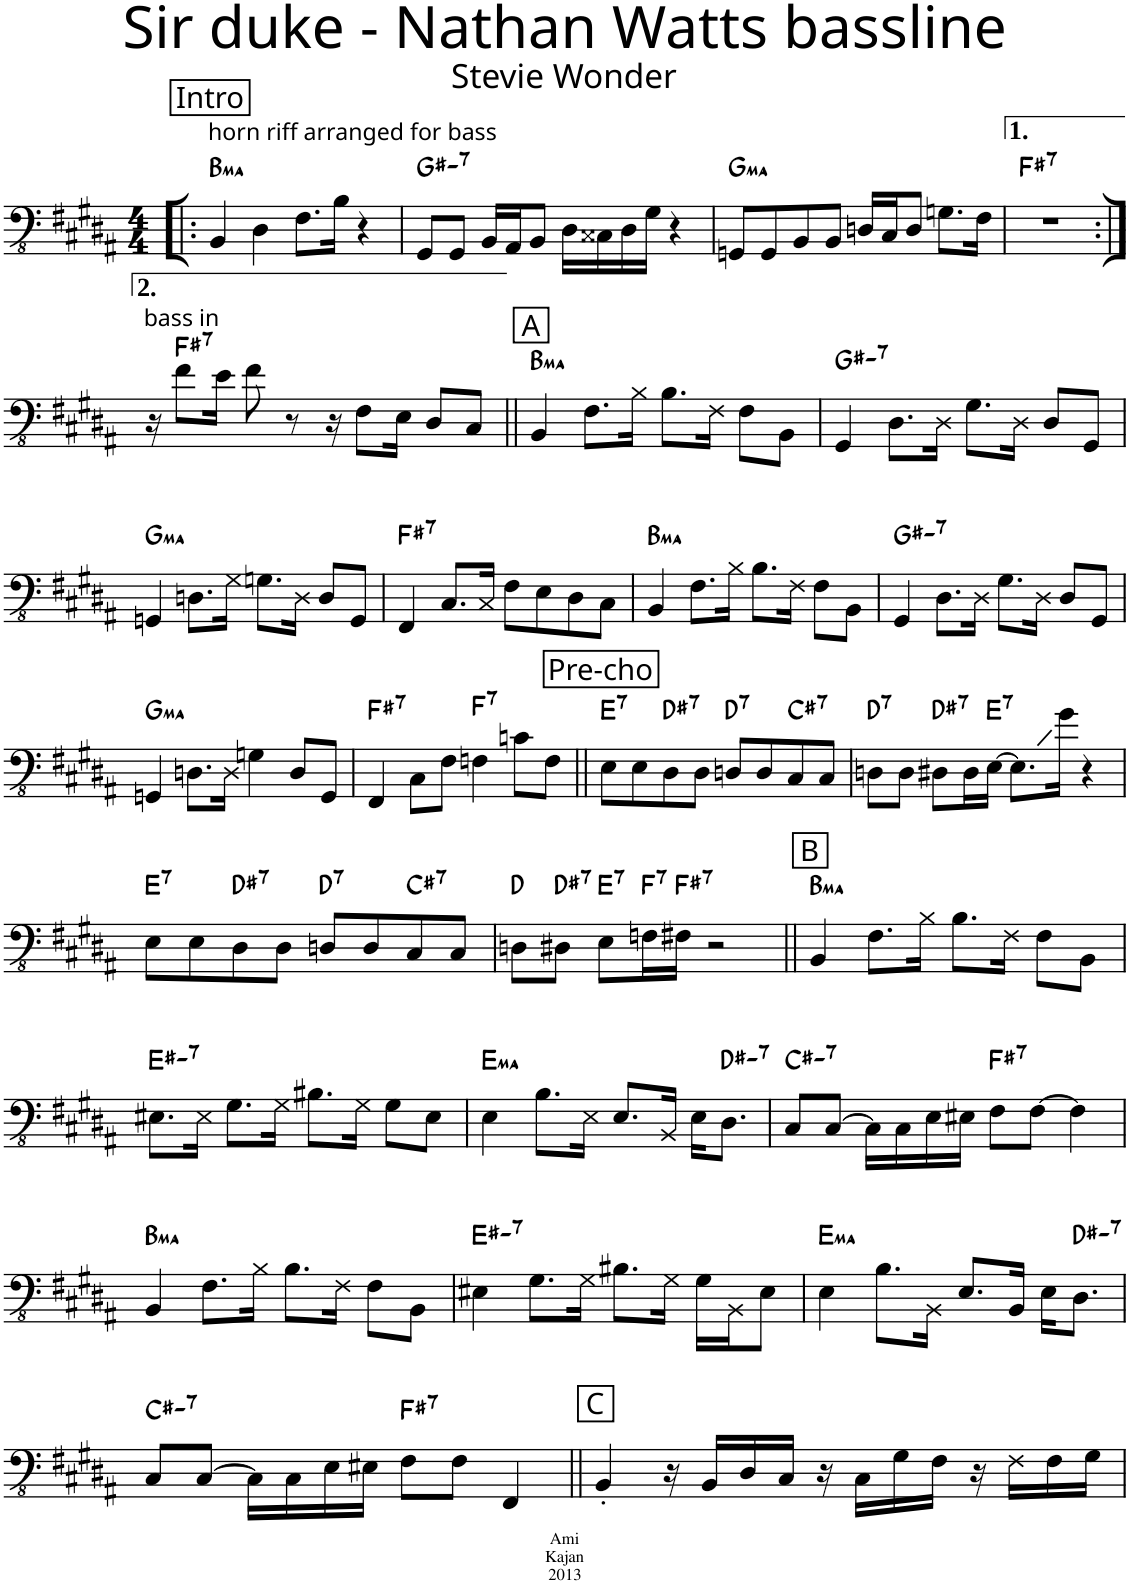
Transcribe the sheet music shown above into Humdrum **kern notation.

**kern	**harte
*part1	*part1
*staff1	*
*I"Fretless Electric Bass	*
*clefFv4	*
*k[f#c#g#d#a#]	*
*M4/4	*
=1!|:	=1!|:
!LO:TX:a:t=horn riff arranged for bass	!
!LO:TX:a:B:t=Intro	!LO:H:kt=ma
4BBB/	B:maj
4DD#\	.
8.FF#\L	.
16BB\Jk	.
4r	.
=2	=2
!	!LO:H:kt=7
8GGG#/L	G#:min7
8GGG#/J	.
16BBB/LL	.
16AAA#/J	.
8BBB/J	.
16DD#\LL	.
16CC##X\	.
16DD#\	.
16GG#\JJ	.
4r	.
=3	=3
!	!LO:H:kt=ma
8GGGn/L	G:maj
8GGG/	.
8BBB/	.
8BBB/J	.
16DDn/LL	.
16CC#/J	.
8DD/J	.
8.GGn\L	.
16FF#\Jk	.
=4	=4
!	!LO:H:kt=7
1r	F#:7
!!LO:LB:g=z
=5:|!	=5:|!
!LO:TX:a:t=bass in	!
16r	.
!	!LO:H:kt=7
8F#\L	F#:7
16E\Jk	.
8F#\	.
8r	.
16r	.
8FF#\L	.
16EE\Jk	.
8DD#/L	.
8CC#/J	.
=6||	=6||
!LO:TX:a:B:t=A	!LO:H:kt=ma
4BBB/	B:maj
8.FF#\L	.
16BB\Jk	.
8.BB\L	.
16FF#\Jk	.
8FF#\L	.
8BBB\J	.
=7	=7
!	!LO:H:kt=7
4GGG#/	G#:min7
8.DD#\L	.
16DD#\Jk	.
8.GG#\L	.
16DD#\Jk	.
8DD#/L	.
8GGG#/J	.
!!LO:LB:g=z
=8	=8
!	!LO:H:kt=ma
4GGGn/	G:maj
8.DDn\L	.
16GG#\Jk	.
8.GGn\L	.
16DD\Jk	.
8DD/L	.
8GGG/J	.
=9	=9
!	!LO:H:kt=7
4FFF#/	F#:7
8.CC#/L	.
16CC#/Jk	.
8FF#\L	.
8EE\	.
8DD#\	.
8CC#\J	.
=10	=10
!	!LO:H:kt=ma
4BBB/	B:maj
8.FF#\L	.
16BB\Jk	.
8.BB\L	.
16FF#\Jk	.
8FF#\L	.
8BBB\J	.
=11	=11
!	!LO:H:kt=7
4GGG#/	G#:min7
8.DD#\L	.
16DD#\Jk	.
8.GG#\L	.
16DD#\Jk	.
8DD#/L	.
8GGG#/J	.
!!LO:LB:g=z
=12	=12
!	!LO:H:kt=ma
4GGGn/	G:maj
8.DDn\L	.
16DD\Jk	.
4GGn\	.
8DD/L	.
8GGG/J	.
=13	=13
!	!LO:H:kt=7
4FFF#/	F#:7
8CC#\L	.
8FF#\J	.
!	!LO:H:kt=7
4FFn\	F:7
8Cn\L	.
8FF\J	.
=14||	=14||
!LO:TX:a:B:t=Pre-cho	!LO:H:kt=7
8EE\L	E:7
8EE\	.
!	!LO:H:kt=7
8DD#\	D#:7
8DD#\J	.
!	!LO:H:kt=7
8DDn/L	D:7
8DD/	.
!	!LO:H:kt=7
8CC#/	C#:7
8CC#/J	.
=15	=15
!	!LO:H:kt=7
8DDn\L	D:7
8DD\J	.
!	!LO:H:kt=7
8DD#X\L	D#:7
16DD#\L	.
!	!LO:H:kt=7
[16EE\JJ	E:7
8.EE\L]	.
16G#\Jk	.
4r	.
!!LO:LB:g=z
=16	=16
!	!LO:H:kt=7
8EE\L	E:7
8EE\	.
!	!LO:H:kt=7
8DD#\	D#:7
8DD#\J	.
!	!LO:H:kt=7
8DDn/L	D:7
8DD/	.
!	!LO:H:kt=7
8CC#/	C#:7
8CC#/J	.
=17	=17
8DDn\L	D:maj
!	!LO:H:kt=7
8DD#X\J	D#:7
!	!LO:H:kt=7
8EE\L	E:7
!	!LO:H:kt=7
16FFn\L	F:7
!	!LO:H:kt=7
16FF#X\JJ	F#:7
2r	.
=18||	=18||
!LO:TX:a:B:t=B	!LO:H:kt=ma
4BBB/	B:maj
8.FF#\L	.
16BB\Jk	.
8.BB\L	.
16FF#\Jk	.
8FF#\L	.
8BBB\J	.
!!LO:LB:g=z
=19	=19
!	!LO:H:kt=7
8.EE#X\L	E#:min7
16EE#\Jk	.
8.GG#\L	.
16GG#\Jk	.
8.BB#X\L	.
16GG#\Jk	.
8GG#\L	.
8EE#\J	.
=20	=20
!	!LO:H:kt=ma
4EE\	E:maj
8.BB\L	.
16EE\Jk	.
8.EE/L	.
16BBB/Jk	.
16EE\KL	.
!	!LO:H:kt=7
8.DD#\J	D#:min7
=21	=21
!	!LO:H:kt=7
8CC#/L	C#:min7
[8CC#/J	.
16CC#\LL]	.
16CC#\	.
16EE\	.
16EE#X\JJ	.
!	!LO:H:kt=7
8FF#\L	F#:7
[8FF#\J	.
4FF#\]	.
!!LO:LB:g=z
=22	=22
!	!LO:H:kt=ma
4BBB/	B:maj
8.FF#\L	.
16BB\Jk	.
8.BB\L	.
16FF#\Jk	.
8FF#\L	.
8BBB\J	.
=23	=23
!	!LO:H:kt=7
4EE#X\	E#:min7
8.GG#\L	.
16GG#\Jk	.
8.BB#X\L	.
16GG#\Jk	.
16GG#\LL	.
16BBB\J	.
8EE#\J	.
=24	=24
!	!LO:H:kt=ma
4EE\	E:maj
8.BB\L	.
16BBB\Jk	.
8.EE/L	.
16BBB/Jk	.
16EE\KL	.
!	!LO:H:kt=7
8.DD#\J	D#:min7
!!LO:LB:g=z
=25	=25
!	!LO:H:kt=7
8CC#/L	C#:min7
[8CC#/J	.
16CC#\LL]	.
16CC#\	.
16EE\	.
16EE#X\JJ	.
!	!LO:H:kt=7
8FF#\L	F#:7
8FF#\J	.
4FFF#/	.
=26||	=26||
!LO:TX:a:B:t=C	!
4BBB'/	.
16r	.
16BBB/LL	.
16DD#/	.
16CC#/JJ	.
16r	.
16CC#\LL	.
16GG#\	.
16FF#\JJ	.
16r	.
16FF#\LL	.
16FF#\	.
16GG#\JJ	.
=	=
*-	*-
